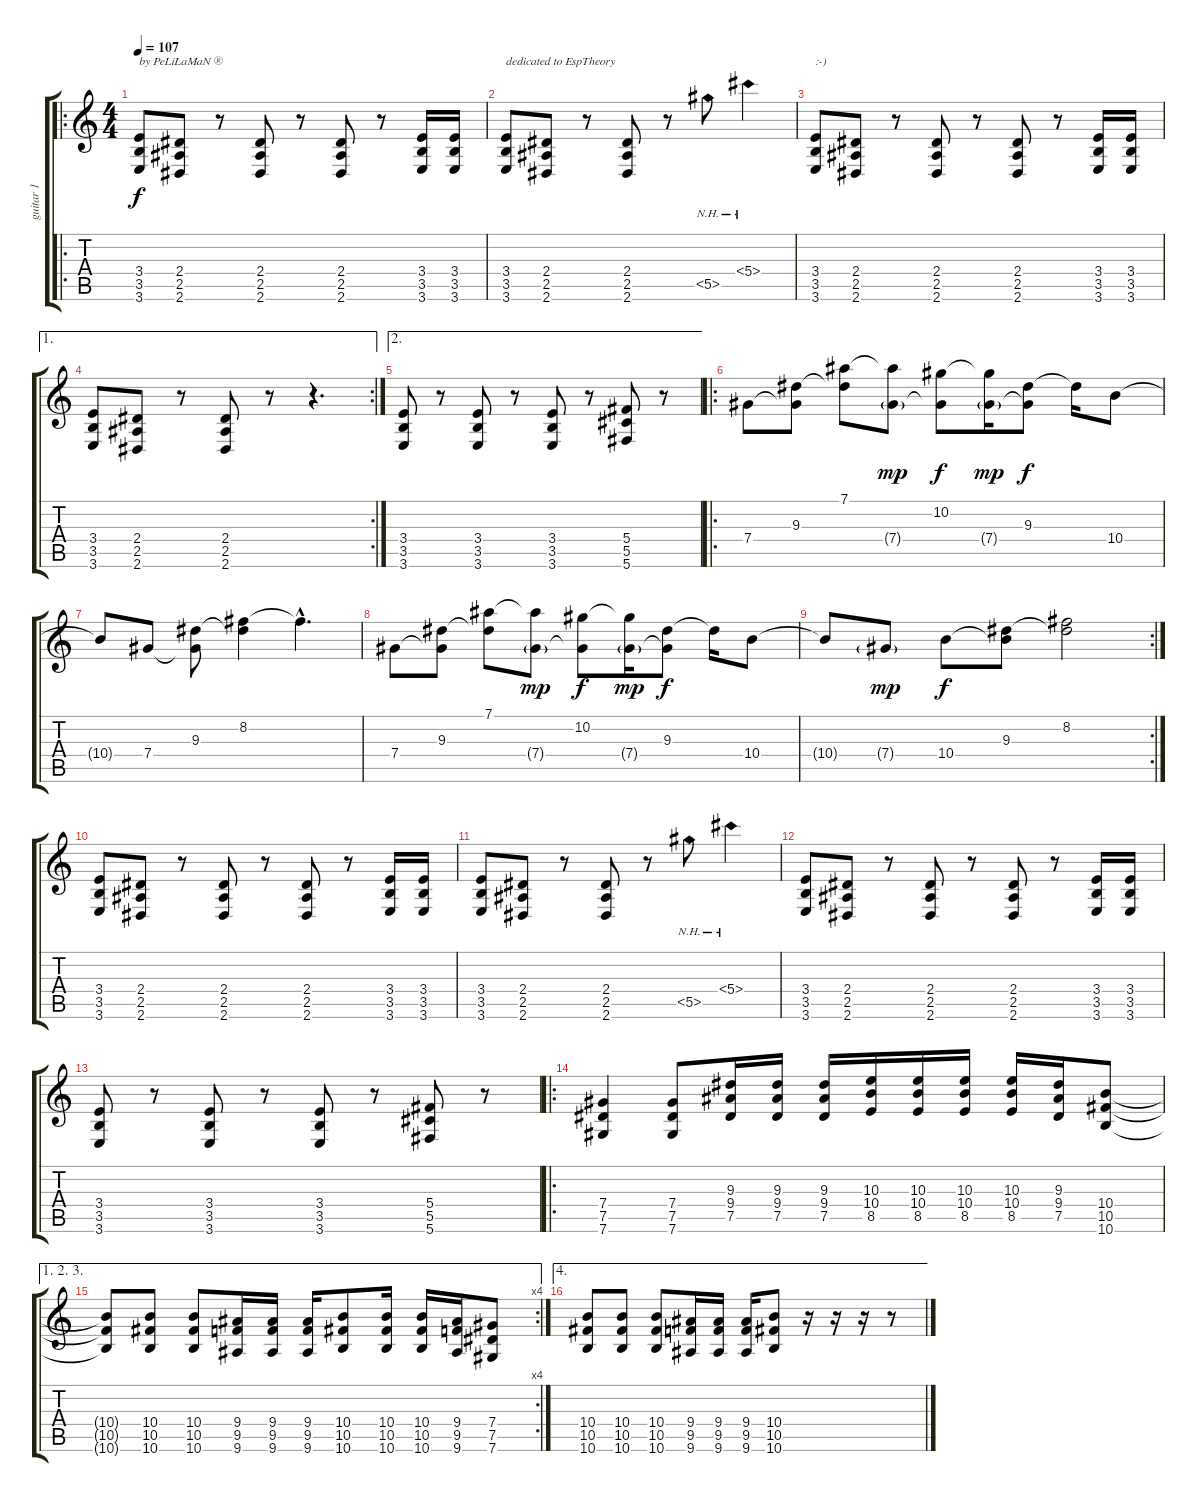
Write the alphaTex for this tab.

\track ("guitar 1" "guitar 1") {instrument distortionguitar}
\staff {score tabs}
\tuning (Eb4 Bb3 Gb3 Db3 Ab2 Db2) {hide}
\ro
\ts (4 4)
\tempo 107
\clef g2
\ks c
(3.4 3.5 3.6).8{txt "by PeLiLaMaN ®" dy f instrument distortionguitar} (2.4 2.5 2.6).8 r.8 (2.4 2.5 2.6).8 r.8 (2.4 2.5 2.6).8 r.8 (3.4 3.5 3.6).16 (3.4 3.5 3.6).16 |
(3.4 3.5 3.6).8{txt "dedicated to EspTheory"} (2.4 2.5 2.6).8 r.8 (2.4 2.5 2.6).8 r.8 5.5{nh}.8 5.4{nh}.4 |
(3.4 3.5 3.6).8{txt ":-)"} (2.4 2.5 2.6).8 r.8 (2.4 2.5 2.6).8 r.8 (2.4 2.5 2.6).8 r.8 (3.4 3.5 3.6).16 (3.4 3.5 3.6).16 |
\ae 1
\rc 2
(3.4 3.5 3.6).8 (2.4 2.5 2.6).8 r.8 (2.4 2.5 2.6).8 r.8 r.4{d} |
\ae 2
(3.4 3.5 3.6).8 r.8 (3.4 3.5 3.6).8 r.8 (3.4 3.5 3.6).8 r.8 (5.4 5.5 5.6).8 r.8 |
\ro
7.4.8{instrument electricguitarclean} (9.3 7.4{t}).8 (7.1 9.3{t}).8 (7.1{t} 7.4{g}).8{dy mp} (10.2 7.4{t}).8{dy f} (10.2{t} 7.4{g}).16{dy mp} (9.3 7.4{t}).8{dy f} 9.3{t}.16 10.4.8 |
10.4{t}.8 7.4.8 (9.3 7.4{t}).8 (8.2 9.3{t}).4 8.2{hac t}.4{d} |
7.4.8 (9.3 7.4{t}).8 (7.1 9.3{t}).8 (7.1{t} 7.4{g}).8{dy mp} (10.2 7.4{t}).8{dy f} (10.2{t} 7.4{g}).16{dy mp} (9.3 7.4{t}).8{dy f} 9.3{t}.16 10.4.8 |
\rc 2
10.4{t}.8 7.4{g}.8{dy mp} 10.4.8{dy f} (9.3 10.4{t}).8 (8.2 9.3{t}).2 |
(3.4 3.5 3.6).8{instrument distortionguitar} (2.4 2.5 2.6).8 r.8 (2.4 2.5 2.6).8 r.8 (2.4 2.5 2.6).8 r.8 (3.4 3.5 3.6).16 (3.4 3.5 3.6).16 |
(3.4 3.5 3.6).8 (2.4 2.5 2.6).8 r.8 (2.4 2.5 2.6).8 r.8 5.5{nh}.8 5.4{nh}.4 |
(3.4 3.5 3.6).8 (2.4 2.5 2.6).8 r.8 (2.4 2.5 2.6).8 r.8 (2.4 2.5 2.6).8 r.8 (3.4 3.5 3.6).16 (3.4 3.5 3.6).16 |
(3.4 3.5 3.6).8 r.8 (3.4 3.5 3.6).8 r.8 (3.4 3.5 3.6).8 r.8 (5.4 5.5 5.6).8 r.8 |
\ro
(7.4 7.5 7.6).4 (7.4 7.5 7.6).8 (9.3 9.4 7.5).16 (9.3 9.4 7.5).16 (9.3 9.4 7.5).16 (10.3 10.4 8.5).16 (10.3 10.4 8.5).16 (10.3 10.4 8.5).16 (10.3 10.4 8.5).16 (9.3 9.4 7.5).16 (10.4 10.5 10.6).8 |
\ae (1 2 3)
\rc 4
(10.4{t} 10.5{t} 10.6{t}).8 (10.4 10.5 10.6).8 (10.4 10.5 10.6).8 (9.4 9.5 9.6).16 (9.4 9.5 9.6).16 (9.4 9.5 9.6).16 (10.4 10.5 10.6).8 (10.4 10.5 10.6).16 (10.4 10.5 10.6).16 (9.4 9.5 9.6).16 (7.4 7.5 7.6).8 |
\ae 4
(10.4 10.5 10.6).8 (10.4 10.5 10.6).8 (10.4 10.5 10.6).8 (9.4 9.5 9.6).16 (9.4 9.5 9.6).16 (9.4 9.5 9.6).16 (10.4 10.5 10.6).8 r.16 r.16 r.16 r.8
